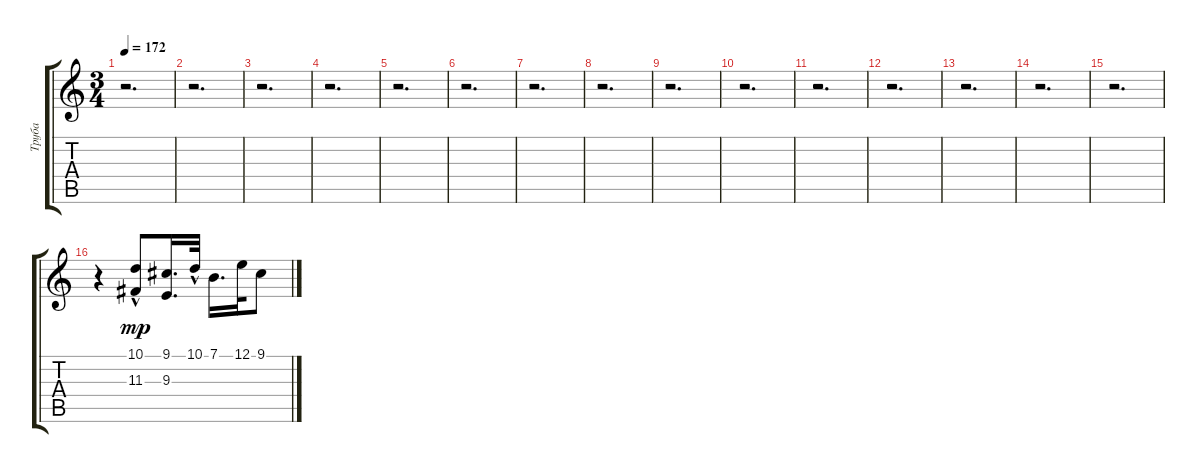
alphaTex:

\track ("Труба" "Труба") {instrument trumpet}
\staff {score tabs}
\tuning (E4 B3 G3 D3 A2 E2) {hide}
\ts (3 4)
\tempo 172
\clef g2
\ks c
r.2{d dy mp} |
r.2{d} |
r.2{d} |
r.2{d} |
r.2{d} |
r.2{d} |
r.2{d} |
r.2{d} |
r.2{d} |
r.2{d} |
r.2{d} |
r.2{d} |
r.2{d} |
r.2{d} |
r.2{d} |
r.4 (10.1 11.3{hac}).8 (9.1 9.3).16{d} 10.1{hac}.32 7.1.16{d} 12.1.32 9.1.8
